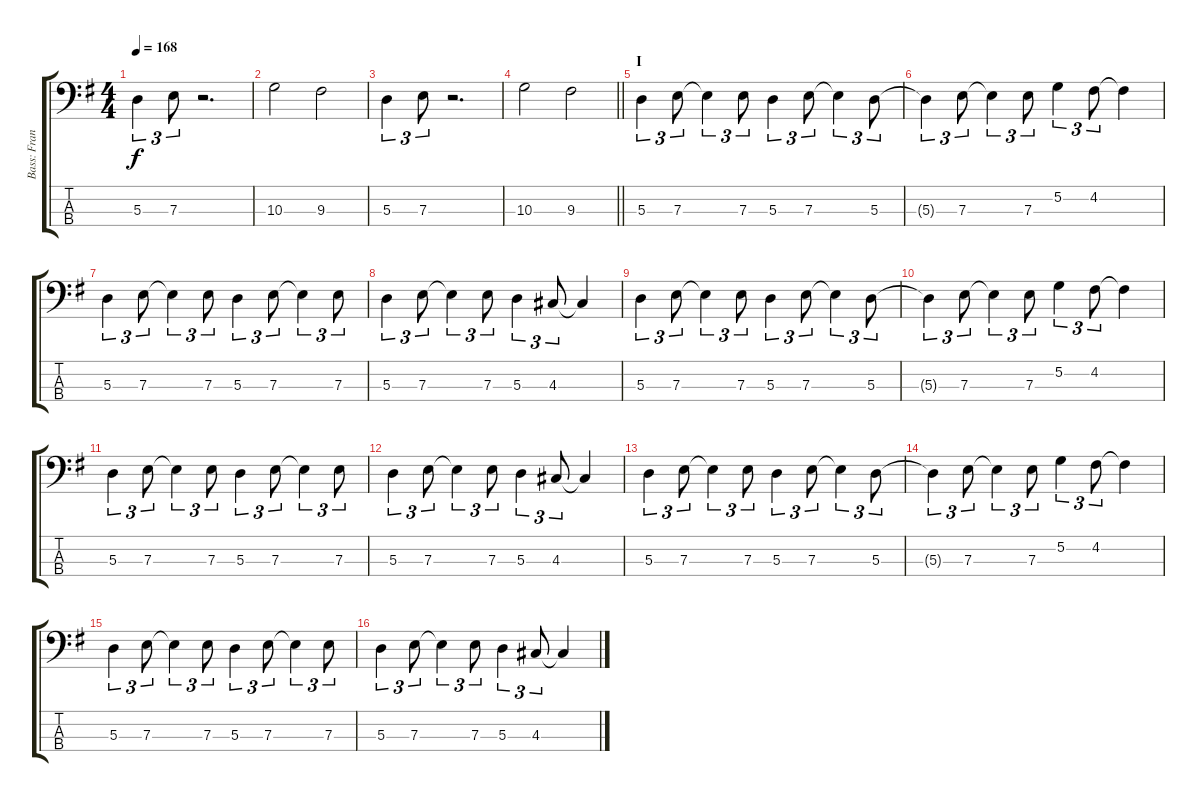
\track ("Bass: Francis" "Bass: Fran") {instrument electricbassfinger}
\staff {score tabs}
\tuning (G2 D2 A1 E1) {hide}
\ts (4 4)
\tempo 168
\clef f4
\ks g
5.3.4{tu (3 2) dy f} 7.3.8{tu (3 2)} r.2{d} |
10.3.2 9.3.2 |
5.3.4{tu (3 2)} 7.3.8{tu (3 2)} r.2{d} |
\barLineRight lightlight
10.3.2 9.3.2 |
\section ("" "I")
5.3.4{tu (3 2)} 7.3.8{tu (3 2)} 7.3{t}.4{tu (3 2)} 7.3.8{tu (3 2)} 5.3.4{tu (3 2)} 7.3.8{tu (3 2)} 7.3{t}.4{tu (3 2)} 5.3.8{tu (3 2)} |
5.3{t}.4{tu (3 2)} 7.3.8{tu (3 2)} 7.3{t}.4{tu (3 2)} 7.3.8{tu (3 2)} 5.2.4{tu (3 2)} 4.2.8{tu (3 2)} 4.2{t}.4 |
5.3.4{tu (3 2)} 7.3.8{tu (3 2)} 7.3{t}.4{tu (3 2)} 7.3.8{tu (3 2)} 5.3.4{tu (3 2)} 7.3.8{tu (3 2)} 7.3{t}.4{tu (3 2)} 7.3.8{tu (3 2)} |
5.3.4{tu (3 2)} 7.3.8{tu (3 2)} 7.3{t}.4{tu (3 2)} 7.3.8{tu (3 2)} 5.3.4{tu (3 2)} 4.3.8{tu (3 2)} 4.3{t}.4 |
5.3.4{tu (3 2)} 7.3.8{tu (3 2)} 7.3{t}.4{tu (3 2)} 7.3.8{tu (3 2)} 5.3.4{tu (3 2)} 7.3.8{tu (3 2)} 7.3{t}.4{tu (3 2)} 5.3.8{tu (3 2)} |
5.3{t}.4{tu (3 2)} 7.3.8{tu (3 2)} 7.3{t}.4{tu (3 2)} 7.3.8{tu (3 2)} 5.2.4{tu (3 2)} 4.2.8{tu (3 2)} 4.2{t}.4 |
5.3.4{tu (3 2)} 7.3.8{tu (3 2)} 7.3{t}.4{tu (3 2)} 7.3.8{tu (3 2)} 5.3.4{tu (3 2)} 7.3.8{tu (3 2)} 7.3{t}.4{tu (3 2)} 7.3.8{tu (3 2)} |
5.3.4{tu (3 2)} 7.3.8{tu (3 2)} 7.3{t}.4{tu (3 2)} 7.3.8{tu (3 2)} 5.3.4{tu (3 2)} 4.3.8{tu (3 2)} 4.3{t}.4 |
5.3.4{tu (3 2)} 7.3.8{tu (3 2)} 7.3{t}.4{tu (3 2)} 7.3.8{tu (3 2)} 5.3.4{tu (3 2)} 7.3.8{tu (3 2)} 7.3{t}.4{tu (3 2)} 5.3.8{tu (3 2)} |
5.3{t}.4{tu (3 2)} 7.3.8{tu (3 2)} 7.3{t}.4{tu (3 2)} 7.3.8{tu (3 2)} 5.2.4{tu (3 2)} 4.2.8{tu (3 2)} 4.2{t}.4 |
5.3.4{tu (3 2)} 7.3.8{tu (3 2)} 7.3{t}.4{tu (3 2)} 7.3.8{tu (3 2)} 5.3.4{tu (3 2)} 7.3.8{tu (3 2)} 7.3{t}.4{tu (3 2)} 7.3.8{tu (3 2)} |
5.3.4{tu (3 2)} 7.3.8{tu (3 2)} 7.3{t}.4{tu (3 2)} 7.3.8{tu (3 2)} 5.3.4{tu (3 2)} 4.3.8{tu (3 2)} 4.3{t}.4
